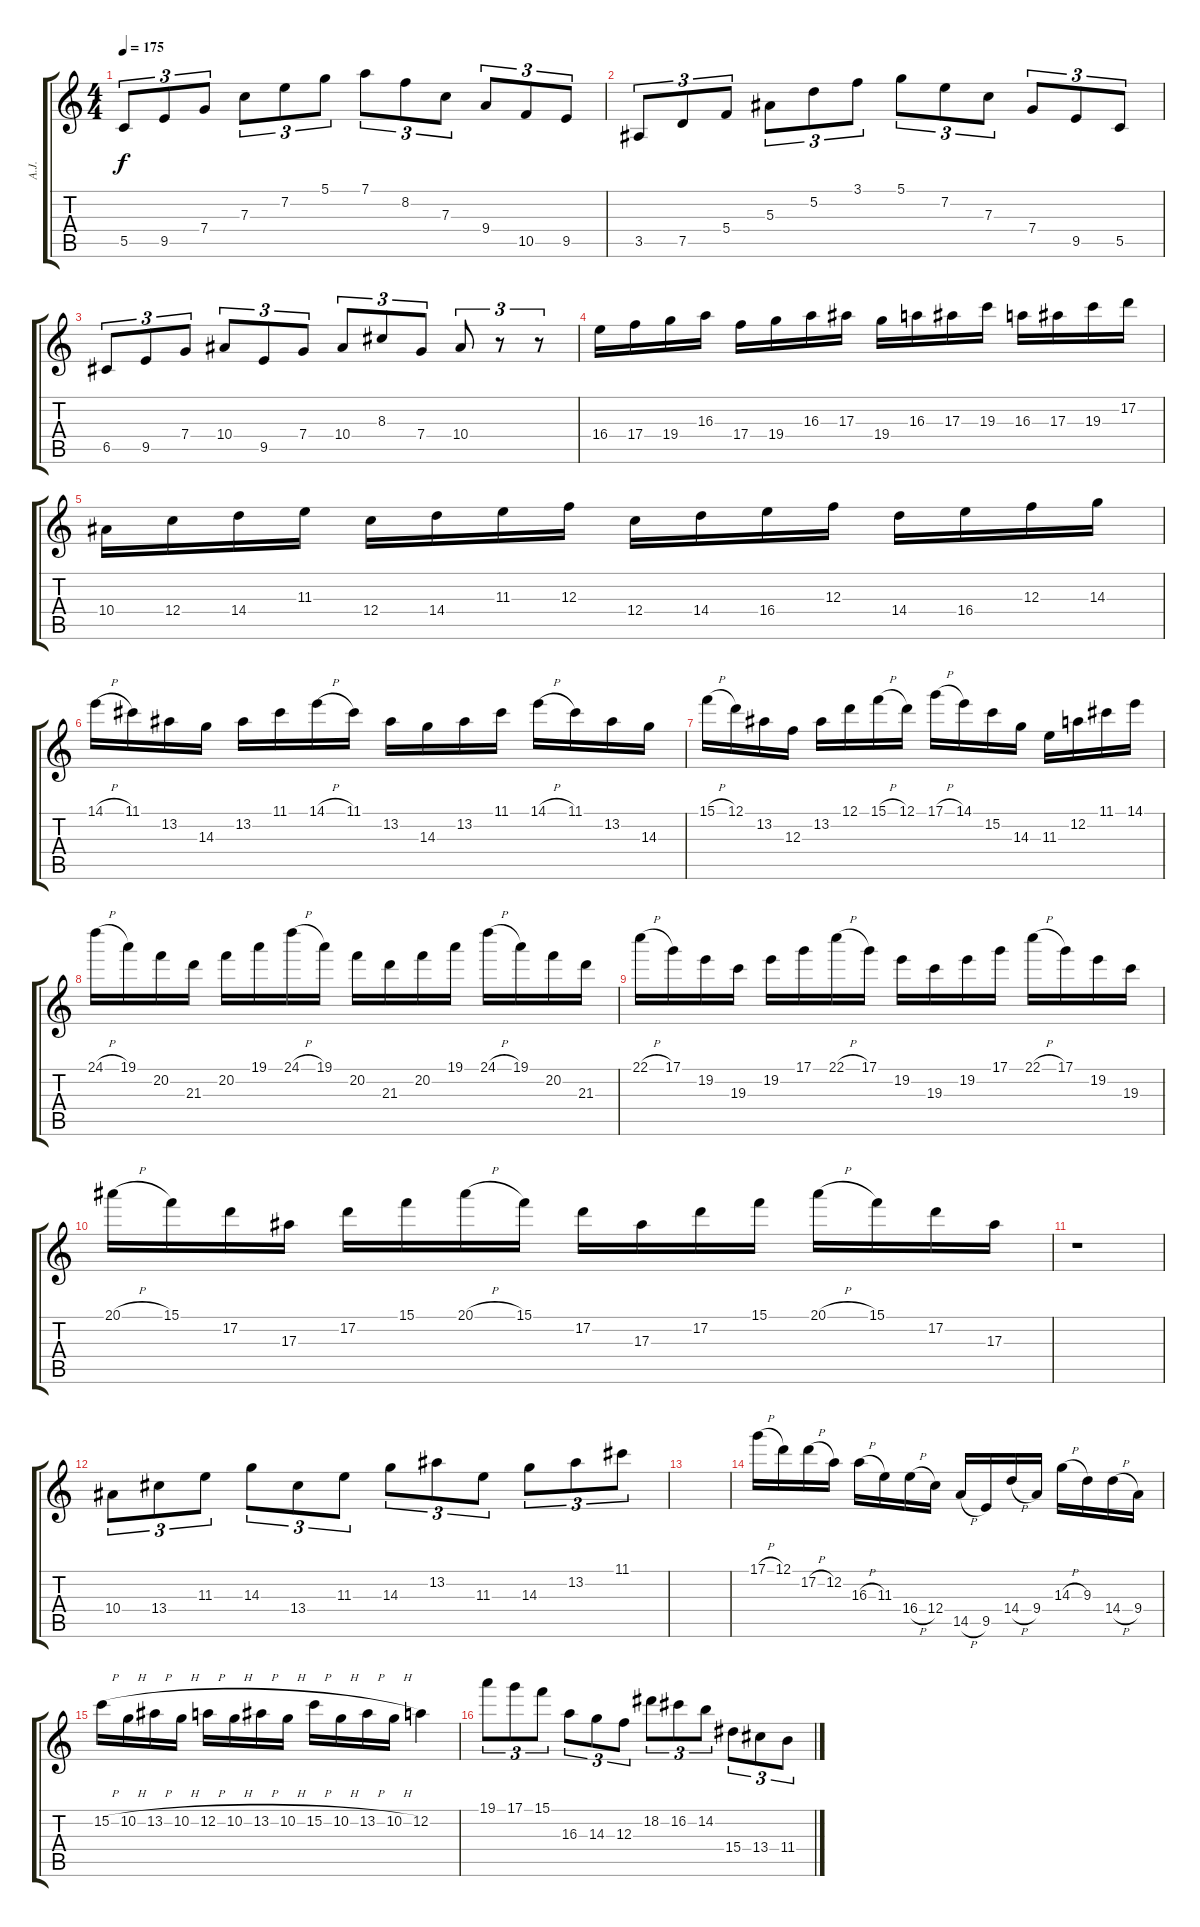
\track ("A.J." "A.J.") {instrument overdrivenguitar}
\staff {score tabs}
\tuning (D4 A3 F3 C3 G2 D2) {hide}
\ts (4 4)
\tempo 175
\clef g2
\ks c
5.5.8{tu (3 2) dy f} 9.5.8{tu (3 2)} 7.4.8{tu (3 2)} 7.3.8{tu (3 2)} 7.2.8{tu (3 2)} 5.1.8{tu (3 2)} 7.1.8{tu (3 2)} 8.2.8{tu (3 2)} 7.3.8{tu (3 2)} 9.4.8{tu (3 2)} 10.5.8{tu (3 2)} 9.5.8{tu (3 2)} |
3.5.8{tu (3 2)} 7.5.8{tu (3 2)} 5.4.8{tu (3 2)} 5.3.8{tu (3 2)} 5.2.8{tu (3 2)} 3.1.8{tu (3 2)} 5.1.8{tu (3 2)} 7.2.8{tu (3 2)} 7.3.8{tu (3 2)} 7.4.8{tu (3 2)} 9.5.8{tu (3 2)} 5.5.8{tu (3 2)} |
6.5.8{tu (3 2)} 9.5.8{tu (3 2)} 7.4.8{tu (3 2)} 10.4.8{tu (3 2)} 9.5.8{tu (3 2)} 7.4.8{tu (3 2)} 10.4.8{tu (3 2)} 8.3.8{tu (3 2)} 7.4.8{tu (3 2)} 10.4.8{tu (3 2)} r.8{tu (3 2)} r.8{tu (3 2)} |
16.4.16{balance 8} 17.4.16 19.4.16 16.3.16 17.4.16 19.4.16 16.3.16 17.3.16 19.4.16 16.3.16 17.3.16 19.3.16 16.3.16 17.3.16 19.3.16 17.2.16 |
10.4.16 12.4.16 14.4.16 11.3.16 12.4.16 14.4.16 11.3.16 12.3.16 12.4.16 14.4.16 16.4.16 12.3.16 14.4.16 16.4.16 12.3.16 14.3.16 |
14.1{h}.16 11.1.16 13.2.16 14.3.16 13.2.16 11.1.16 14.1{h}.16 11.1.16 13.2.16 14.3.16 13.2.16 11.1.16 14.1{h}.16 11.1.16 13.2.16 14.3.16 |
15.1{h}.16 12.1.16 13.2.16 12.3.16 13.2.16 12.1.16 15.1{h}.16 12.1.16 17.1{h}.16 14.1.16 15.2.16 14.3.16 11.3.16 12.2.16 11.1.16 14.1.16 |
24.1{h}.16 19.1.16 20.2.16 21.3.16 20.2.16 19.1.16 24.1{h}.16 19.1.16 20.2.16 21.3.16 20.2.16 19.1.16 24.1{h}.16 19.1.16 20.2.16 21.3.16 |
22.1{h}.16 17.1.16 19.2.16 19.3.16 19.2.16 17.1.16 22.1{h}.16 17.1.16 19.2.16 19.3.16 19.2.16 17.1.16 22.1{h}.16 17.1.16 19.2.16 19.3.16 |
20.1{h}.16 15.1.16 17.2.16 17.3.16 17.2.16 15.1.16 20.1{h}.16 15.1.16 17.2.16 17.3.16 17.2.16 15.1.16 20.1{h}.16 15.1.16 17.2.16 17.3.16 |
r.1 |
10.4.8{tu (3 2) balance 13} 13.4.8{tu (3 2)} 11.3.8{tu (3 2)} 14.3.8{tu (3 2)} 13.4.8{tu (3 2)} 11.3.8{tu (3 2)} 14.3.8{tu (3 2)} 13.2.8{tu (3 2)} 11.3.8{tu (3 2)} 14.3.8{tu (3 2)} 13.2.8{tu (3 2)} 11.1.8{tu (3 2)} |
|
17.1{h}.16{balance 8} 12.1.16 17.2{h}.16 12.2.16 16.3{h}.16 11.3.16 16.4{h}.16 12.4.16 14.5{h}.16 9.5.16 14.4{h}.16 9.4.16 14.3{h}.16 9.3.16 14.4{h}.16 9.4.16 |
15.2{h}.16 10.2{h}.16 13.2{h}.16 10.2{h}.16 12.2{h}.16 10.2{h}.16 13.2{h}.16 10.2{h}.16 15.2{h}.16 10.2{h}.16 13.2{h}.16 10.2{h}.16 12.2.4 |
19.1.8{tu (3 2) balance 16} 17.1.8{tu (3 2)} 15.1.8{tu (3 2)} 16.3.8{tu (3 2)} 14.3.8{tu (3 2)} 12.3.8{tu (3 2)} 18.2.8{tu (3 2)} 16.2.8{tu (3 2)} 14.2.8{tu (3 2)} 15.4.8{tu (3 2)} 13.4.8{tu (3 2)} 11.4.8{tu (3 2)}
